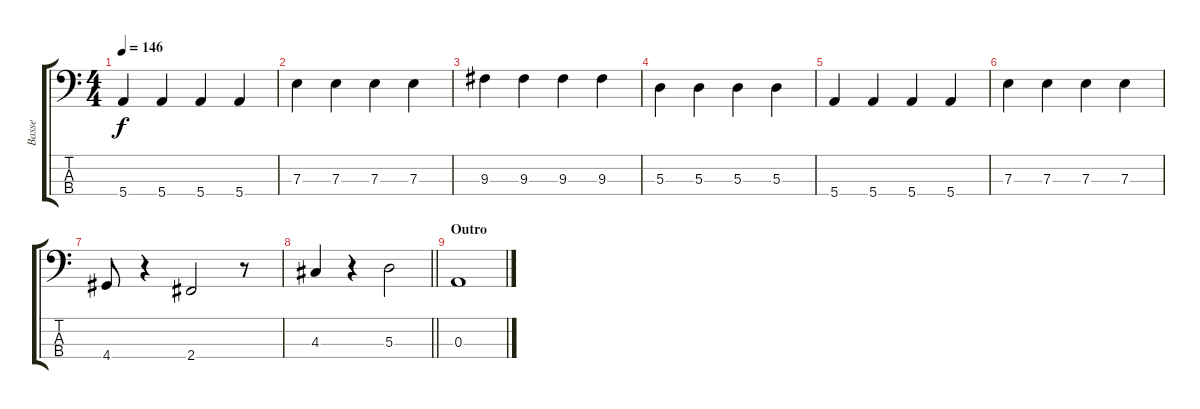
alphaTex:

\track ("Basse" "Basse") {instrument electricbassfinger}
\staff {score tabs}
\tuning (G2 D2 A1 E1) {hide}
\ts (4 4)
\tempo 146
\clef f4
\ks c
5.4.4{dy f} 5.4.4 5.4.4 5.4.4 |
7.3.4 7.3.4 7.3.4 7.3.4 |
9.3.4 9.3.4 9.3.4 9.3.4 |
5.3.4 5.3.4 5.3.4 5.3.4 |
5.4.4 5.4.4 5.4.4 5.4.4 |
7.3.4 7.3.4 7.3.4 7.3.4 |
4.4.8 r.4 2.4.2 r.8 |
\barLineRight lightlight
4.3.4 r.4 5.3.2 |
\section ("" "Outro")
0.3.1
